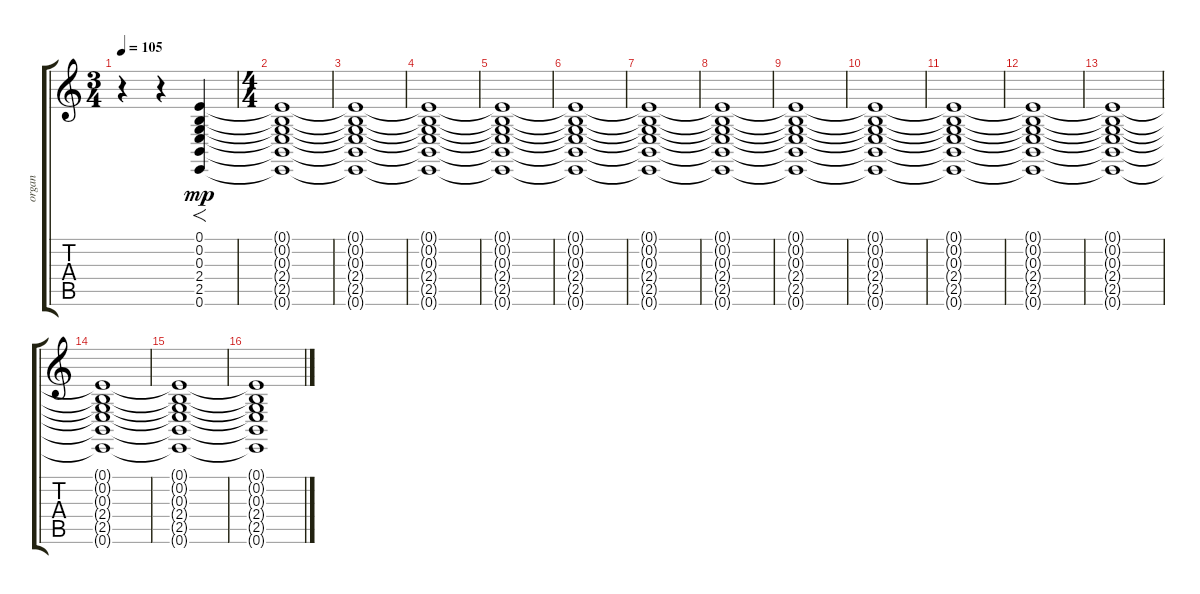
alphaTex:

\track ("organ" "organ") {instrument drawbarorgan}
\staff {score tabs}
\tuning (E4 B3 G3 D3 A2 E2) {hide}
\ts (3 4)
\tempo 105
\clef g2
\ks c
r.4{dy mp instrument drawbarorgan} r.4 (0.1 0.2 0.3 2.4 2.5 0.6).4{f} |
\ts (4 4)
(0.1{t} 0.2{t} 0.3{t} 2.4{t} 2.5{t} 0.6{t}).1 |
(0.1{t} 0.2{t} 0.3{t} 2.4{t} 2.5{t} 0.6{t}).1 |
(0.1{t} 0.2{t} 0.3{t} 2.4{t} 2.5{t} 0.6{t}).1 |
(0.1{t} 0.2{t} 0.3{t} 2.4{t} 2.5{t} 0.6{t}).1 |
(0.1{t} 0.2{t} 0.3{t} 2.4{t} 2.5{t} 0.6{t}).1 |
(0.1{t} 0.2{t} 0.3{t} 2.4{t} 2.5{t} 0.6{t}).1 |
(0.1{t} 0.2{t} 0.3{t} 2.4{t} 2.5{t} 0.6{t}).1 |
(0.1{t} 0.2{t} 0.3{t} 2.4{t} 2.5{t} 0.6{t}).1 |
(0.1{t} 0.2{t} 0.3{t} 2.4{t} 2.5{t} 0.6{t}).1 |
(0.1{t} 0.2{t} 0.3{t} 2.4{t} 2.5{t} 0.6{t}).1 |
(0.1{t} 0.2{t} 0.3{t} 2.4{t} 2.5{t} 0.6{t}).1 |
(0.1{t} 0.2{t} 0.3{t} 2.4{t} 2.5{t} 0.6{t}).1 |
(0.1{t} 0.2{t} 0.3{t} 2.4{t} 2.5{t} 0.6{t}).1 |
(0.1{t} 0.2{t} 0.3{t} 2.4{t} 2.5{t} 0.6{t}).1 |
(0.1{t} 0.2{t} 0.3{t} 2.4{t} 2.5{t} 0.6{t}).1
